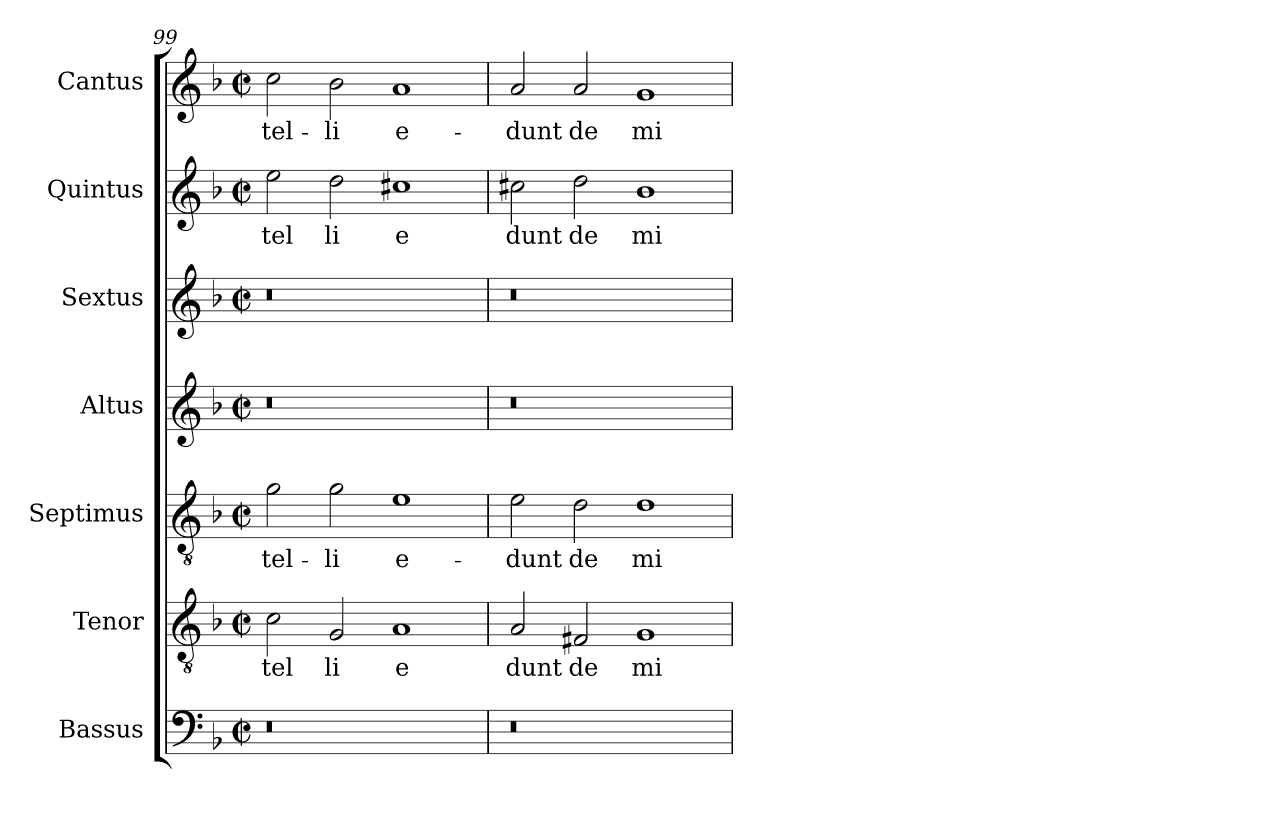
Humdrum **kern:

**kern	**kern	**text	**kern	**text	**kern	**kern	**kern	**text	**kern	**text
*part7	*part6	*part6	*part5	*part5	*part4	*part3	*part2	*part2	*part1	*part1
*staff7	*staff6	*staff6	*staff5	*staff5	*staff4	*staff3	*staff2	*staff2	*staff1	*staff1
*I"Bassus	*I"Tenor	*	*I"Septimus	*	*I"Altus	*I"Sextus	*I"Quintus	*	*I"Cantus	*
*clefF4	*clefGv2	*	*clefGv2	*	*clefG2	*clefG2	*clefG2	*	*clefG2	*
*k[b-]	*k[b-]	*	*k[b-]	*	*k[b-]	*k[b-]	*k[b-]	*	*k[b-]	*
*F:	*F:	*	*F:	*	*F:	*F:	*F:	*	*F:	*
*M2/2	*M2/2	*	*M2/2	*	*M2/2	*M2/2	*M2/2	*	*M2/2	*
*met(c|)	*met(c|)	*	*met(c|)	*	*met(c|)	*met(c|)	*met(c|)	*	*met(c|)	*
=99	=99	=99	=99	=99	=99	=99	=99	=99	=99	=99
!	!	!LO:LY:b:cj	!	!LO:LY:b:cj	!	!	!	!LO:LY:b:cj	!	!LO:LY:b:cj
0r	2c\	tel	2g\	-tel-	0r	0r	2ee\	tel	2cc\	-tel-
!	!	!LO:LY:b:cj	!	!LO:LY:b:cj	!	!	!	!LO:LY:b:cj	!	!LO:LY:b:cj
.	2G/	li	2g\	-li	.	.	2dd\	li	2b-\	-li
!	!	!LO:LY:b:cj	!	!LO:LY:b:cj	!	!	!	!LO:LY:b:cj	!	!LO:LY:b:cj
.	1A	e	1e	e-	.	.	1cc#X	e	1a	e-
=100	=100	=100	=100	=100	=100	=100	=100	=100	=100	=100
!	!	!LO:LY:b:cj	!	!LO:LY:b:cj	!	!	!	!LO:LY:b:cj	!	!LO:LY:b:cj
0r	2A/	dunt	2e\	-dunt	0r	0r	2cc#X\	dunt	2a/	-dunt
!	!	!LO:LY:b:cj	!	!LO:LY:b:cj	!	!	!	!LO:LY:b:cj	!	!LO:LY:b:cj
.	2F#X/	de	2d\	de	.	.	2dd\	de	2a/	de
!	!	!LO:LY:b:cj	!	!LO:LY:b:cj	!	!	!	!LO:LY:b:cj	!	!LO:LY:b:cj
.	1G	mi	1d	mi-	.	.	1b-	mi	1g	mi-
=	=	=	=	=	=	=	=	=	=	=
*-	*-	*-	*-	*-	*-	*-	*-	*-	*-	*-
